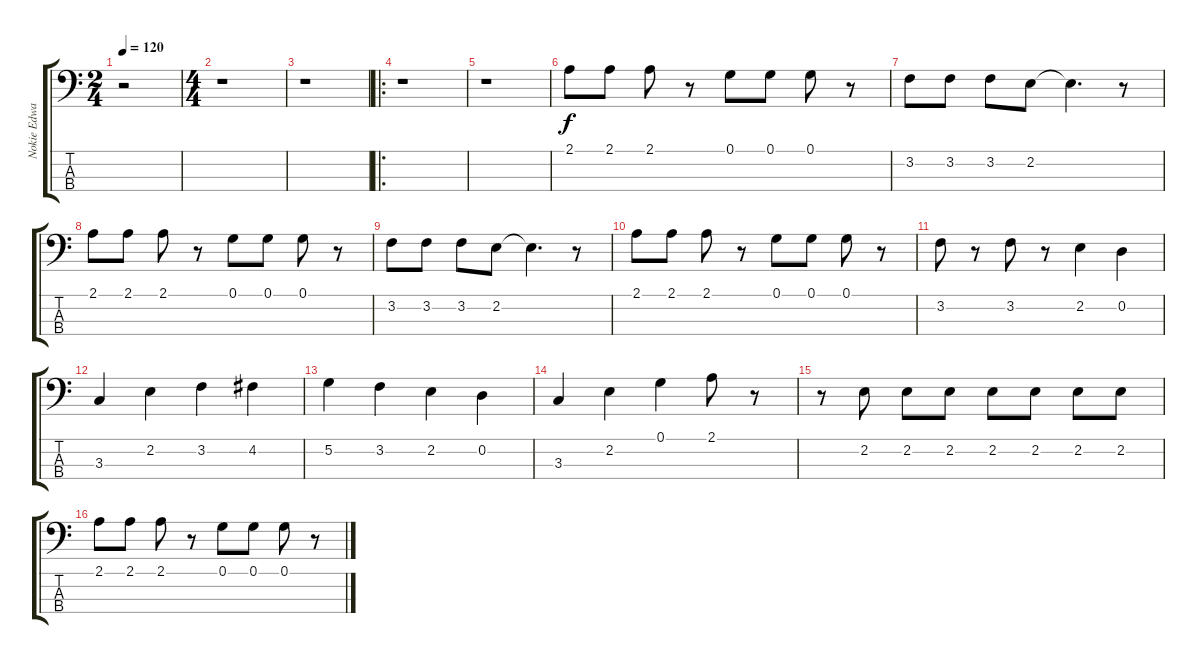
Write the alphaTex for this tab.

\track ("Nokie Edwards - Bass" "Nokie Edwa") {mute instrument electricbasspick}
\staff {score tabs}
\tuning (G2 D2 A1 E1) {hide}
\ts (2 4)
\tempo 120
\clef f4
\ks c
r.2{dy f instrument electricbasspick} |
\ts (4 4)
r.1 |
r.1 |
\ro
r.1 |
r.1 |
2.1.8 2.1.8 2.1.8 r.8 0.1.8 0.1.8 0.1.8 r.8 |
3.2.8 3.2.8 3.2.8 2.2.8 2.2{t}.4{d} r.8 |
2.1.8 2.1.8 2.1.8 r.8 0.1.8 0.1.8 0.1.8 r.8 |
3.2.8 3.2.8 3.2.8 2.2.8 2.2{t}.4{d} r.8 |
2.1.8 2.1.8 2.1.8 r.8 0.1.8 0.1.8 0.1.8 r.8 |
3.2.8 r.8 3.2.8 r.8 2.2.4 0.2.4 |
3.3.4 2.2.4 3.2.4 4.2.4 |
5.2.4 3.2.4 2.2.4 0.2.4 |
3.3.4 2.2.4 0.1.4 2.1.8 r.8 |
r.8 2.2.8 2.2.8 2.2.8 2.2.8 2.2.8 2.2.8 2.2.8 |
2.1.8 2.1.8 2.1.8 r.8 0.1.8 0.1.8 0.1.8 r.8
